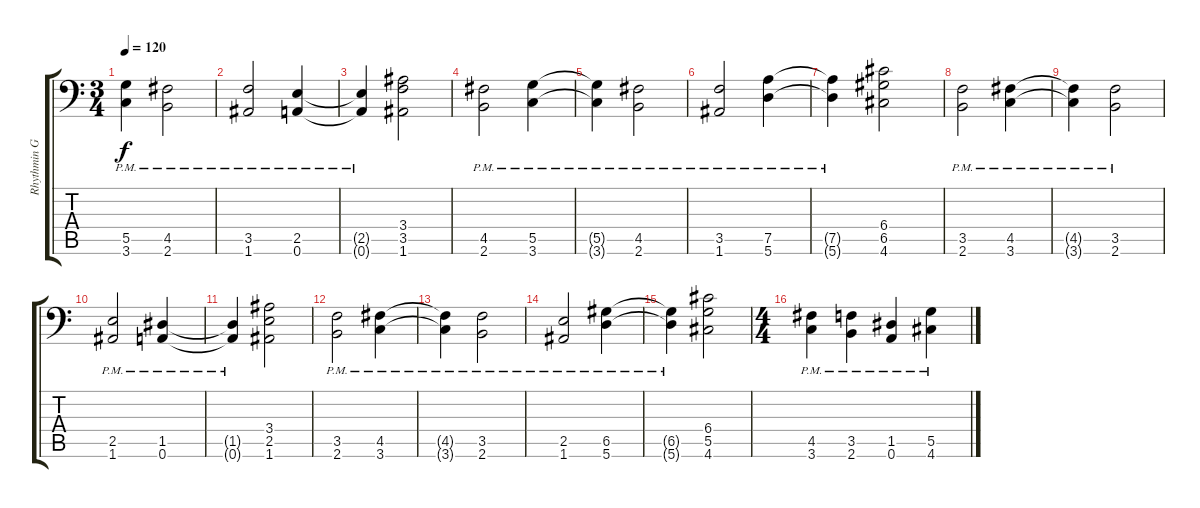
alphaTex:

\track ("Rhythmin Guitar #2" "Rhythmin G") {instrument distortionguitar}
\staff {score tabs}
\tuning (A3 E3 C3 G2 D2 A1) {hide}
\ts (3 4)
\tempo 120
\clef f4
\ks c
(5.5{pm t} 3.6{pm t}).4{dy f} (4.5{pm} 2.6{pm}).2 |
(3.5{pm} 1.6{pm}).2 (2.5{pm} 0.6{pm}).4 |
(2.5{pm t} 0.6{pm t}).4 (3.4 3.5 1.6).2 |
(4.5{pm} 2.6{pm}).2 (5.5{pm} 3.6{pm}).4 |
(5.5{pm t} 3.6{pm t}).4 (4.5{pm} 2.6{pm}).2 |
(3.5{pm} 1.6{pm}).2 (7.5{pm} 5.6{pm}).4 |
(7.5{pm t} 5.6{pm t}).4 (6.4 6.5 4.6).2 |
(3.5{pm} 2.6{pm}).2 (4.5{pm} 3.6{pm}).4 |
(4.5{pm t} 3.6{pm t}).4 (3.5{pm} 2.6{pm}).2 |
(2.5{pm} 1.6{pm}).2 (1.5{pm} 0.6{pm}).4 |
(1.5{pm t} 0.6{pm t}).4 (3.4 2.5 1.6).2 |
(3.5{pm} 2.6{pm}).2 (4.5{pm} 3.6{pm}).4 |
(4.5{pm t} 3.6{pm t}).4 (3.5{pm} 2.6{pm}).2 |
(2.5{pm} 1.6{pm}).2 (6.5{pm} 5.6{pm}).4 |
(6.5{pm t} 5.6{pm t}).4 (6.4 5.5 4.6).2 |
\ts (4 4)
(4.5{pm} 3.6{pm}).4 (3.5{pm} 2.6{pm}).4 (1.5{pm} 0.6{pm}).4 (5.5{pm} 4.6{pm}).4
